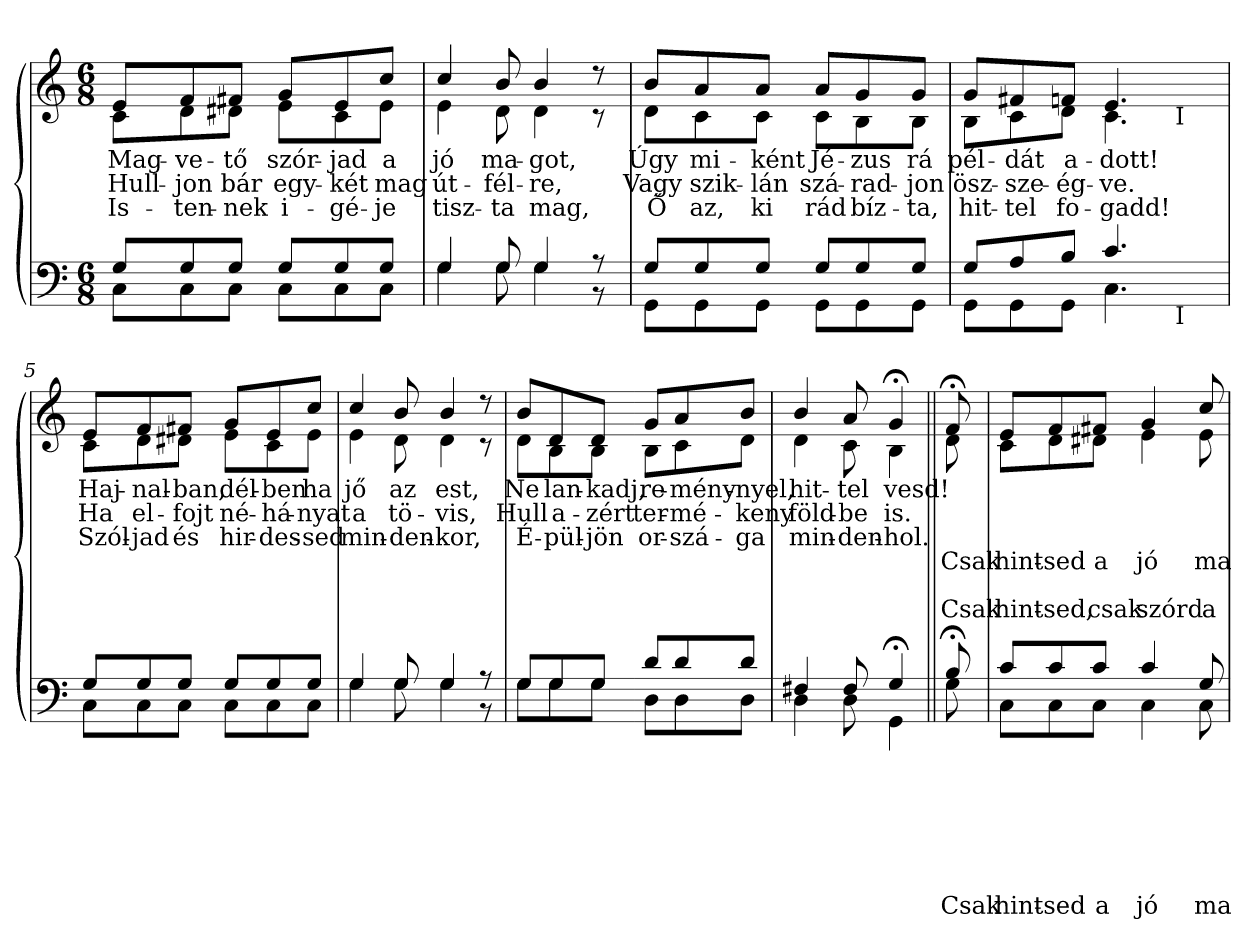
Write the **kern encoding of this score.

**kern	**text	**text	**text	**text	**text	**text	**text	**kern	**text	**text	**text	**text	**text	**text
*part2	*part2	*part2	*part2	*part2	*part2	*part2	*part2	*part1	*part1	*part1	*part1	*part1	*part1	*part1
*staff2	*staff2	*staff2	*staff2	*staff2	*staff2	*staff2	*staff2	*staff1	*staff1	*staff1	*staff1	*staff1	*staff1	*staff1
*clefF4	*	*	*	*	*	*	*	*clefG2	*	*	*	*	*	*
*k[]	*	*	*	*	*	*	*	*k[]	*	*	*	*	*	*
*C:	*	*	*	*	*	*	*	*C:	*	*	*	*	*	*
*M6/8	*	*	*	*	*	*	*	*M6/8	*	*	*	*	*	*
=1	=1	=1	=1	=1	=1	=1	=1	=1	=1	=1	=1	=1	=1	=1
*^	*	*	*	*	*	*	*	*	*	*	*	*	*	*
!	!	!	!	!	!	!	!	!	!LO:TX:a:t=.	!	!	!	!	!	!
!	!	!	!	!	!	!	!	!	!LO:TX:a:t== 56	!	!	!	!	!	!
!	!	!	!	!	!	!	!	!	!	!LO:LY:b	!LO:LY:b	!LO:LY:b	!	!	!
*	*	*	*	*	*	*	*	*	*^	*	*	*	*	*	*
8G/L	8C\L	.	.	.	.	.	.	.	8e/L	8c\L	Mag-	Hull-	Is-	.	.	.
!	!	!	!	!	!	!	!	!	!	!	!LO:LY:b	!LO:LY:b	!LO:LY:b	!	!	!
8G/	8C\	.	.	.	.	.	.	.	8f/	8d\	-ve-	-jon	-ten-	.	.	.
!	!	!	!	!	!	!	!	!	!	!	!LO:LY:b	!LO:LY:b	!LO:LY:b	!	!	!
8G/J	8C\J	.	.	.	.	.	.	.	8f#X/J	8d#X\J	-tő	bár	-nek	.	.	.
!	!	!	!	!	!	!	!	!	!	!	!LO:LY:b	!LO:LY:b	!LO:LY:b	!	!	!
8G/L	8C\L	.	.	.	.	.	.	.	8g/L	8e\L	szór-	egy-	i-	.	.	.
!	!	!	!	!	!	!	!	!	!	!	!LO:LY:b	!LO:LY:b	!LO:LY:b	!	!	!
8G/	8C\	.	.	.	.	.	.	.	8e/	8c\	-jad	-két	-gé-	.	.	.
!	!	!	!	!	!	!	!	!	!	!	!LO:LY:b	!LO:LY:b	!LO:LY:b	!	!	!
8G/J	8C\J	.	.	.	.	.	.	.	8cc/J	8e\J	a	mag	-je	.	.	.
=2	=2	=2	=2	=2	=2	=2	=2	=2	=2	=2	=2	=2	=2	=2	=2	=2
!	!	!	!	!	!	!	!	!	!	!	!LO:LY:b	!LO:LY:b	!LO:LY:b	!	!	!
4G/	4G\	.	.	.	.	.	.	.	4cc/	4e\	jó	út-	tisz-	.	.	.
!	!	!	!	!	!	!	!	!	!	!	!LO:LY:b	!LO:LY:b	!LO:LY:b	!	!	!
8G/	8G\	.	.	.	.	.	.	.	8b/	8d\	ma-	-fél-	-ta	.	.	.
!	!	!	!	!	!	!	!	!	!	!	!LO:LY:b	!LO:LY:b	!LO:LY:b	!	!	!
4G/	4G\	.	.	.	.	.	.	.	4b/	4d\	-got,	-re,	mag,	.	.	.
8r	8r	.	.	.	.	.	.	.	8r	8r	.	.	.	.	.	.
=3	=3	=3	=3	=3	=3	=3	=3	=3	=3	=3	=3	=3	=3	=3	=3	=3
!	!	!	!	!	!	!	!	!	!	!	!LO:LY:b	!LO:LY:b	!LO:LY:b	!	!	!
8G/L	8GG\L	.	.	.	.	.	.	.	8b/L	8d\L	Úgy	Vagy	Ő	.	.	.
!	!	!	!	!	!	!	!	!	!	!	!LO:LY:b	!LO:LY:b	!LO:LY:b	!	!	!
8G/	8GG\	.	.	.	.	.	.	.	8a/	8c\	mi-	szik-	az,	.	.	.
!	!	!	!	!	!	!	!	!	!	!	!LO:LY:b	!LO:LY:b	!LO:LY:b	!	!	!
8G/J	8GG\J	.	.	.	.	.	.	.	8a/J	8c\J	-ként	-lán	ki	.	.	.
!	!	!	!	!	!	!	!	!	!	!	!LO:LY:b	!LO:LY:b	!LO:LY:b	!	!	!
8G/L	8GG\L	.	.	.	.	.	.	.	8a/L	8c\L	Jé-	szá-	rád	.	.	.
!	!	!	!	!	!	!	!	!	!	!	!LO:LY:b	!LO:LY:b	!LO:LY:b	!	!	!
8G/	8GG\	.	.	.	.	.	.	.	8g/	8B\	-zus	-rad-	bíz-	.	.	.
!	!	!	!	!	!	!	!	!	!	!	!LO:LY:b	!LO:LY:b	!LO:LY:b	!	!	!
8G/J	8GG\J	.	.	.	.	.	.	.	8g/J	8B\J	rá	-jon	-ta,	.	.	.
*	*	*	*	*	*	*	*	*	*v	*v	*	*	*	*	*	*
!!LO:LB:g=z
=4	=4	=4	=4	=4	=4	=4	=4	=4	=4	=4	=4	=4	=4	=4	=4
*	*	*	*	*	*	*	*	*	*^	*	*	*	*	*	*
!	!	!	!	!	!	!	!	!	!	!	!LO:LY:b	!LO:LY:b	!LO:LY:b	!	!	!
*	*^	*	*	*	*	*	*	*	*	*^	*	*	*	*	*	*
8G/L	8GG\L	2ryy	.	.	.	.	.	.	.	8g/L	8B\L	2ryy	pél-	ösz-	hit-	.	.	.
!	!	!	!	!	!	!	!	!	!	!	!	!	!LO:LY:b	!LO:LY:b	!LO:LY:b	!	!	!
8A/	8GG\	.	.	.	.	.	.	.	.	8f#X/	8c\	.	-dát	-sze-	-tel	.	.	.
!	!	!	!	!	!	!	!	!	!	!	!	!	!LO:LY:b	!LO:LY:b	!LO:LY:b	!	!	!
8B/J	8GG\J	.	.	.	.	.	.	.	.	8fn/J	8d\J	.	a-	-ég-	fo-	.	.	.
!	!	!	!	!	!	!	!	!	!	!	!	!	!LO:LY:b	!LO:LY:b	!LO:LY:b	!	!	!
4.c/	4.C\	.	.	.	.	.	.	.	.	4.e/	4.c\	.	-dott!	-ve.	-gadd!	.	.	.
.	.	16.ryy	.	.	.	.	.	.	.	.	.	16.ryy	.	.	.	.	.	.
!	!	!	!	!	!	!	!	!	!	!	!	!LO:TX:b:t=I	!	!	!	!	!	!
!	!	!LO:TX:b:t=I	!	!	!	!	!	!	!	!	!	!	!	!	!	!	!	!
.	.	8ryy	.	.	.	.	.	.	.	.	.	8ryy	.	.	.	.	.	.
.	.	32ryy	.	.	.	.	.	.	.	.	.	32ryy	.	.	.	.	.	.
*	*v	*v	*	*	*	*	*	*	*	*	*	*	*	*	*	*	*	*
*	*	*	*	*	*	*	*	*	*v	*v	*v	*	*	*	*	*	*
=5	=5	=5	=5	=5	=5	=5	=5	=5	=5	=5	=5	=5	=5	=5	=5
*	*^	*	*	*	*	*	*	*	*^	*	*	*	*	*	*
*	*	*	*	*	*	*	*	*	*	*	*^	*	*	*	*	*	*
!	!	!	!	!	!	!	!	!	!	!	!	!	!LO:LY:b	!LO:LY:b	!LO:LY:b	!	!	!
*	*v	*v	*	*	*	*	*	*	*	*	*	*	*	*	*	*	*	*
*	*	*	*	*	*	*	*	*	*	*v	*v	*	*	*	*	*	*
8G/L	8C\L	.	.	.	.	.	.	.	8e/L	8c\L	Haj-	Ha	Szól-	.	.	.
!	!	!	!	!	!	!	!	!	!	!	!LO:LY:b	!LO:LY:b	!LO:LY:b	!	!	!
8G/	8C\	.	.	.	.	.	.	.	8f/	8d\	-nal-	el-	-jad	.	.	.
!	!	!	!	!	!	!	!	!	!	!	!LO:LY:b	!LO:LY:b	!LO:LY:b	!	!	!
8G/J	8C\J	.	.	.	.	.	.	.	8f#X/J	8d#X\J	-ban,	-fojt	és	.	.	.
!	!	!	!	!	!	!	!	!	!	!	!LO:LY:b	!LO:LY:b	!LO:LY:b	!	!	!
8G/L	8C\L	.	.	.	.	.	.	.	8g/L	8e\L	dél-	né-	hir-	.	.	.
!	!	!	!	!	!	!	!	!	!	!	!LO:LY:b	!LO:LY:b	!LO:LY:b	!	!	!
8G/	8C\	.	.	.	.	.	.	.	8e/	8c\	-ben	-há-	-des-	.	.	.
!	!	!	!	!	!	!	!	!	!	!	!LO:LY:b	!LO:LY:b	!LO:LY:b	!	!	!
8G/J	8C\J	.	.	.	.	.	.	.	8cc/J	8e\J	ha	-nyat	-sed	.	.	.
=6	=6	=6	=6	=6	=6	=6	=6	=6	=6	=6	=6	=6	=6	=6	=6	=6
!	!	!	!	!	!	!	!	!	!	!	!LO:LY:b	!LO:LY:b	!LO:LY:b	!	!	!
4G/	4G\	.	.	.	.	.	.	.	4cc/	4e\	jő	a	min-	.	.	.
!	!	!	!	!	!	!	!	!	!	!	!LO:LY:b	!LO:LY:b	!LO:LY:b	!	!	!
8G/	8G\	.	.	.	.	.	.	.	8b/	8d\	az	tö-	-den-	.	.	.
!	!	!	!	!	!	!	!	!	!	!	!LO:LY:b	!LO:LY:b	!LO:LY:b	!	!	!
4G/	4G\	.	.	.	.	.	.	.	4b/	4d\	est,	-vis,	-kor,	.	.	.
8r	8r	.	.	.	.	.	.	.	8r	8r	.	.	.	.	.	.
=7	=7	=7	=7	=7	=7	=7	=7	=7	=7	=7	=7	=7	=7	=7	=7	=7
!	!	!	!	!	!	!	!	!	!	!	!LO:LY:b	!LO:LY:b	!LO:LY:b	!	!	!
8G/L	8G\L	.	.	.	.	.	.	.	8b/L	8d\L	Ne	Hull	É-	.	.	.
!	!	!	!	!	!	!	!	!	!	!	!LO:LY:b	!LO:LY:b	!LO:LY:b	!	!	!
8G/	8G\	.	.	.	.	.	.	.	8d/	8B\	lan-	a-	-pül-	.	.	.
!	!	!	!	!	!	!	!	!	!	!	!LO:LY:b	!LO:LY:b	!LO:LY:b	!	!	!
8G/J	8G\J	.	.	.	.	.	.	.	8d/J	8B\J	-kadj,	-zért	-jön	.	.	.
!!LO:LB:g=z	!!
=8-	=8-	=8-	=8-	=8-	=8-	=8-	=8-	=8-	=8-	=8-	=8-	=8-	=8-	=8-	=8-	=8-
!	!	!	!	!	!	!	!	!	!	!	!LO:LY:b	!LO:LY:b	!LO:LY:b	!	!	!
8d/L	8D\L	.	.	.	.	.	.	.	8g/L	8B\L	re-	ter-	or-	.	.	.
!	!	!	!	!	!	!	!	!	!	!	!LO:LY:b	!LO:LY:b	!LO:LY:b	!	!	!
8d/	8D\	.	.	.	.	.	.	.	8a/	8c\	-mény-	-mé-	-szá-	.	.	.
!	!	!	!	!	!	!	!	!	!	!	!LO:LY:b	!LO:LY:b	!LO:LY:b	!	!	!
8d/J	8D\J	.	.	.	.	.	.	.	8b/J	8d\J	-nyel,	-keny	-ga	.	.	.
=9	=9	=9	=9	=9	=9	=9	=9	=9	=9	=9	=9	=9	=9	=9	=9	=9
!	!	!	!	!	!	!	!	!	!	!	!LO:LY:b	!LO:LY:b	!LO:LY:b	!	!	!
4F#X/	4D\	.	.	.	.	.	.	.	4b/	4d\	hit-	föld-	min-	.	.	.
!	!	!	!	!	!	!	!	!	!	!	!LO:LY:b	!LO:LY:b	!LO:LY:b	!	!	!
8F#/	8D\	.	.	.	.	.	.	.	8a/	8c\	-tel	-be	-den-	.	.	.
!	!	!	!	!	!	!	!	!	!	!	!LO:LY:b	!LO:LY:b	!LO:LY:b	!	!	!
4G;/	4GG\	.	.	.	.	.	.	.	4g;/	4B\	vesd!	is.	-hol.	.	.	.
=10||	=10||	=10||	=10||	=10||	=10||	=10||	=10||	=10||	=10||	=10||	=10||	=10||	=10||	=10||	=10||	=10||
!	!	!	!	!	!	!LO:LY:a	!	!	!	!	!	!	!	!	!	!
!	!	!	!	!	!	!	!	!LO:LY:b	!	!	!	!	!	!	!	!
!	!	!	!	!	!	!	!	!	!	!	!	!	!	!	!	!LO:LY:a
!	!	!	!	!	!	!	!	!	!	!	!	!	!	!LO:LY:b	!	!
8B;/	8G\	.	.	.	.	.	.	Csak	8f;/	8d\	.	.	.	Csak	.	Csak
=11	=11	=11	=11	=11	=11	=11	=11	=11	=11	=11	=11	=11	=11	=11	=11	=11
!	!	!	!	!	!	!LO:LY:a	!	!	!	!	!	!	!	!	!	!
!	!	!	!	!	!	!	!	!LO:LY:b	!	!	!	!	!	!	!	!
!	!	!	!	!	!	!	!	!	!	!	!	!	!	!	!	!LO:LY:a
!	!	!	!	!	!	!	!	!	!	!	!	!	!	!LO:LY:b	!	!
8c/L	8C\L	.	.	.	.	.	.	hint-	8e/L	8c\L	.	.	.	hint-	.	hint-
!	!	!	!	!	!	!LO:LY:a	!	!	!	!	!	!	!	!	!	!
!	!	!	!	!	!	!	!	!LO:LY:b	!	!	!	!	!	!	!	!
!	!	!	!	!	!	!	!	!	!	!	!	!	!	!	!	!LO:LY:a
!	!	!	!	!	!	!	!	!	!	!	!	!	!	!LO:LY:b	!	!
8c/	8C\	.	.	.	.	.	.	-sed	8f/	8d\	.	.	.	-sed	.	-sed,
!	!	!	!	!	!	!LO:LY:a	!	!	!	!	!	!	!	!	!	!
!	!	!	!	!	!	!	!	!LO:LY:b	!	!	!	!	!	!	!	!
!	!	!	!	!	!	!	!	!	!	!	!	!	!	!	!	!LO:LY:a
!	!	!	!	!	!	!	!	!	!	!	!	!	!	!LO:LY:b	!	!
8c/J	8C\J	.	.	.	.	.	.	a	8f#X/J	8d#X\J	.	.	.	a	.	csak
!	!	!	!	!	!	!LO:LY:a	!	!	!	!	!	!	!	!	!	!
!	!	!	!	!	!	!	!	!LO:LY:b	!	!	!	!	!	!	!	!
!	!	!	!	!	!	!	!	!	!	!	!	!	!	!	!	!LO:LY:a
!	!	!	!	!	!	!	!	!	!	!	!	!	!	!LO:LY:b	!	!
4c/	4C\	.	.	.	.	.	.	jó	4g/	4e\	.	.	.	jó	.	szórd
!	!	!	!	!	!	!LO:LY:a	!	!	!	!	!	!	!	!	!	!
!	!	!	!	!	!	!	!	!LO:LY:b	!	!	!	!	!	!	!	!
!	!	!	!	!	!	!	!	!	!	!	!	!	!	!	!	!LO:LY:a
!	!	!	!	!	!	!	!	!	!	!	!	!	!	!LO:LY:b	!	!
8G/	8C\	.	.	.	.	.	.	ma-	8cc/	8e\	.	.	.	ma-	.	a
*v	*v	*	*	*	*	*	*	*	*	*	*	*	*	*	*	*
*	*	*	*	*	*	*	*	*v	*v	*	*	*	*	*	*
=	=	=	=	=	=	=	=	=	=	=	=	=	=	=
*-	*-	*-	*-	*-	*-	*-	*-	*-	*-	*-	*-	*-	*-	*-
